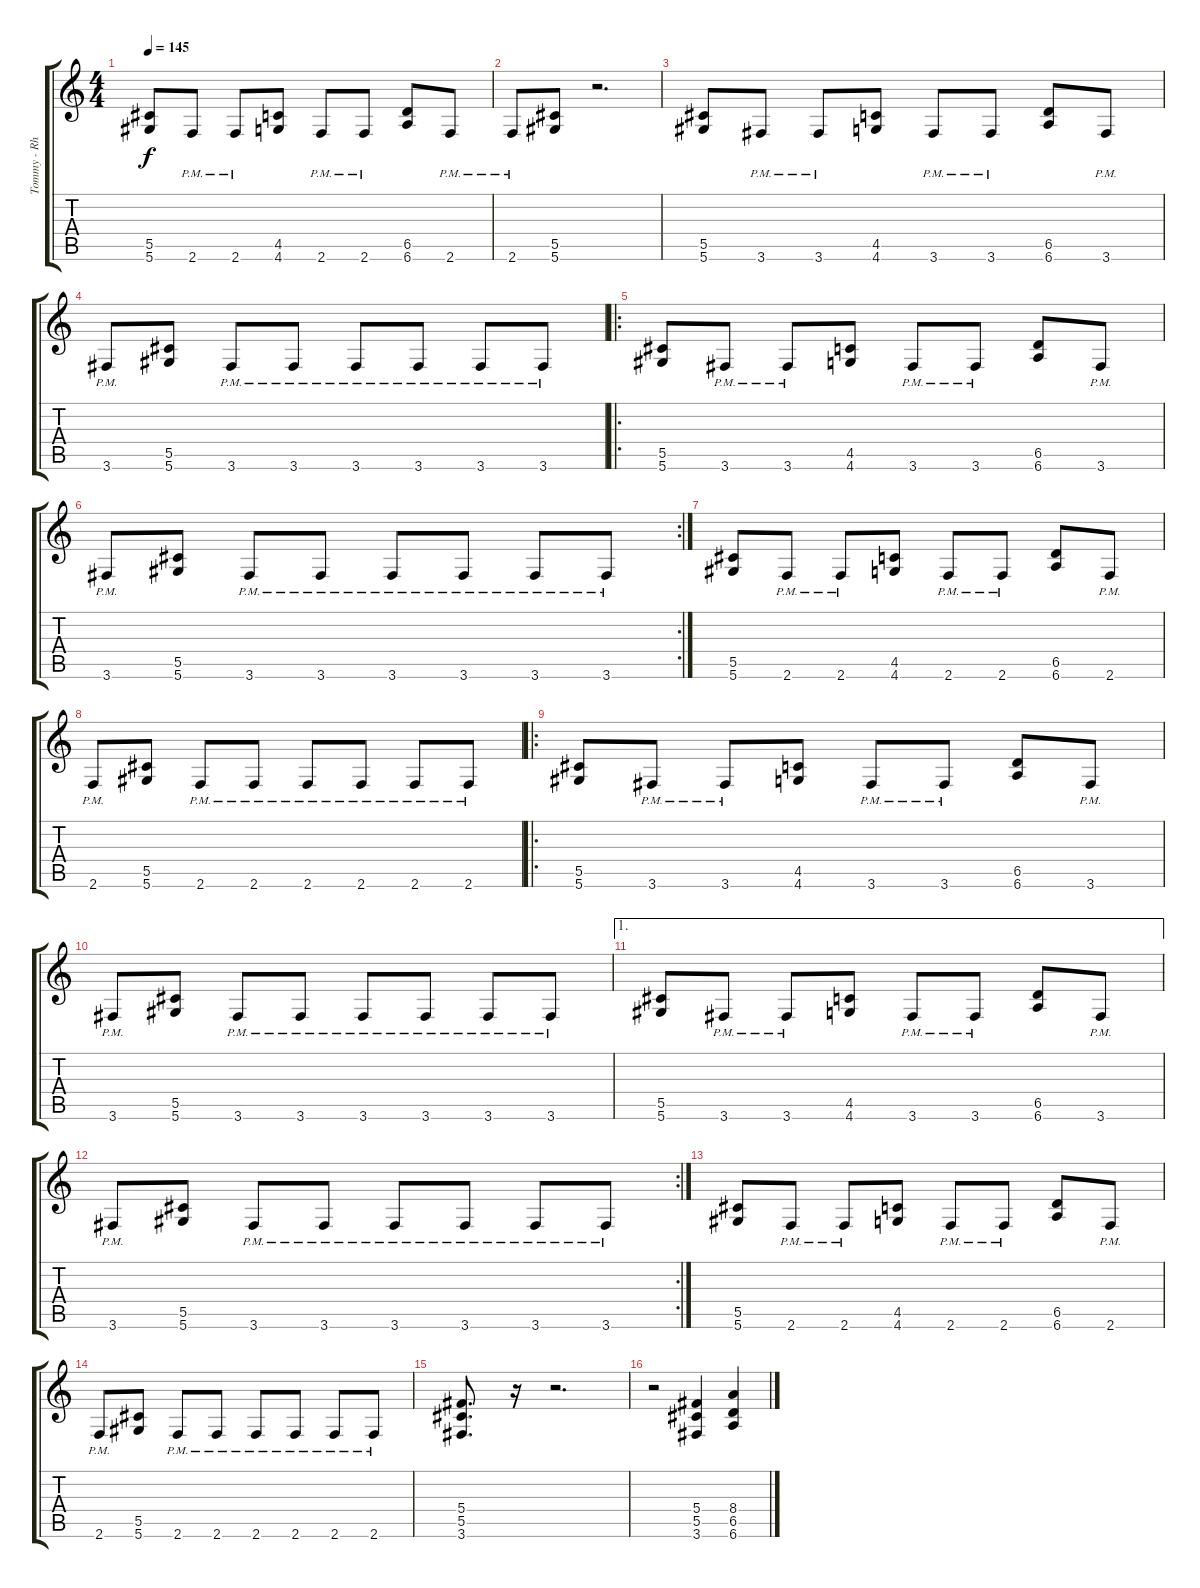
\track ("Tommy - Rhythm Guitar" "Tommy - Rh") {instrument distortionguitar}
\staff {score tabs}
\tuning (Eb4 Bb3 Gb3 Db3 Ab2 Eb2) {hide}
\ts (4 4)
\tempo 145
\clef g2
\ks c
(5.5 5.6).8{dy f} 2.6{pm}.8 2.6{pm}.8 (4.5 4.6).8 2.6{pm}.8 2.6{pm}.8 (6.5 6.6).8 2.6{pm}.8 |
2.6{pm}.8 (5.5 5.6).8 r.2{d} |
(5.5 5.6).8 3.6{pm}.8 3.6{pm}.8 (4.5 4.6).8 3.6{pm}.8 3.6{pm}.8 (6.5 6.6).8 3.6{pm}.8 |
3.6{pm}.8 (5.5 5.6).8 3.6{pm}.8 3.6{pm}.8 3.6{pm}.8 3.6{pm}.8 3.6{pm}.8 3.6{pm}.8 |
\ro
(5.5 5.6).8 3.6{pm}.8 3.6{pm}.8 (4.5 4.6).8 3.6{pm}.8 3.6{pm}.8 (6.5 6.6).8 3.6{pm}.8 |
\rc 2
3.6{pm}.8 (5.5 5.6).8 3.6{pm}.8 3.6{pm}.8 3.6{pm}.8 3.6{pm}.8 3.6{pm}.8 3.6{pm}.8 |
(5.5 5.6).8 2.6{pm}.8 2.6{pm}.8 (4.5 4.6).8 2.6{pm}.8 2.6{pm}.8 (6.5 6.6).8 2.6{pm}.8 |
2.6{pm}.8 (5.5 5.6).8 2.6{pm}.8 2.6{pm}.8 2.6{pm}.8 2.6{pm}.8 2.6{pm}.8 2.6{pm}.8 |
\ro
(5.5 5.6).8 3.6{pm}.8 3.6{pm}.8 (4.5 4.6).8 3.6{pm}.8 3.6{pm}.8 (6.5 6.6).8 3.6{pm}.8 |
3.6{pm}.8 (5.5 5.6).8 3.6{pm}.8 3.6{pm}.8 3.6{pm}.8 3.6{pm}.8 3.6{pm}.8 3.6{pm}.8 |
\ae 1
(5.5 5.6).8 3.6{pm}.8 3.6{pm}.8 (4.5 4.6).8 3.6{pm}.8 3.6{pm}.8 (6.5 6.6).8 3.6{pm}.8 |
\rc 2
3.6{pm}.8 (5.5 5.6).8 3.6{pm}.8 3.6{pm}.8 3.6{pm}.8 3.6{pm}.8 3.6{pm}.8 3.6{pm}.8 |
(5.5 5.6).8 2.6{pm}.8 2.6{pm}.8 (4.5 4.6).8 2.6{pm}.8 2.6{pm}.8 (6.5 6.6).8 2.6{pm}.8 |
2.6{pm}.8 (5.5 5.6).8 2.6{pm}.8 2.6{pm}.8 2.6{pm}.8 2.6{pm}.8 2.6{pm}.8 2.6{pm}.8 |
(5.4 5.5 3.6).8{d} r.16 r.2{d} |
r.2 (5.4 5.5 3.6).4 (8.4 6.5 6.6).4
